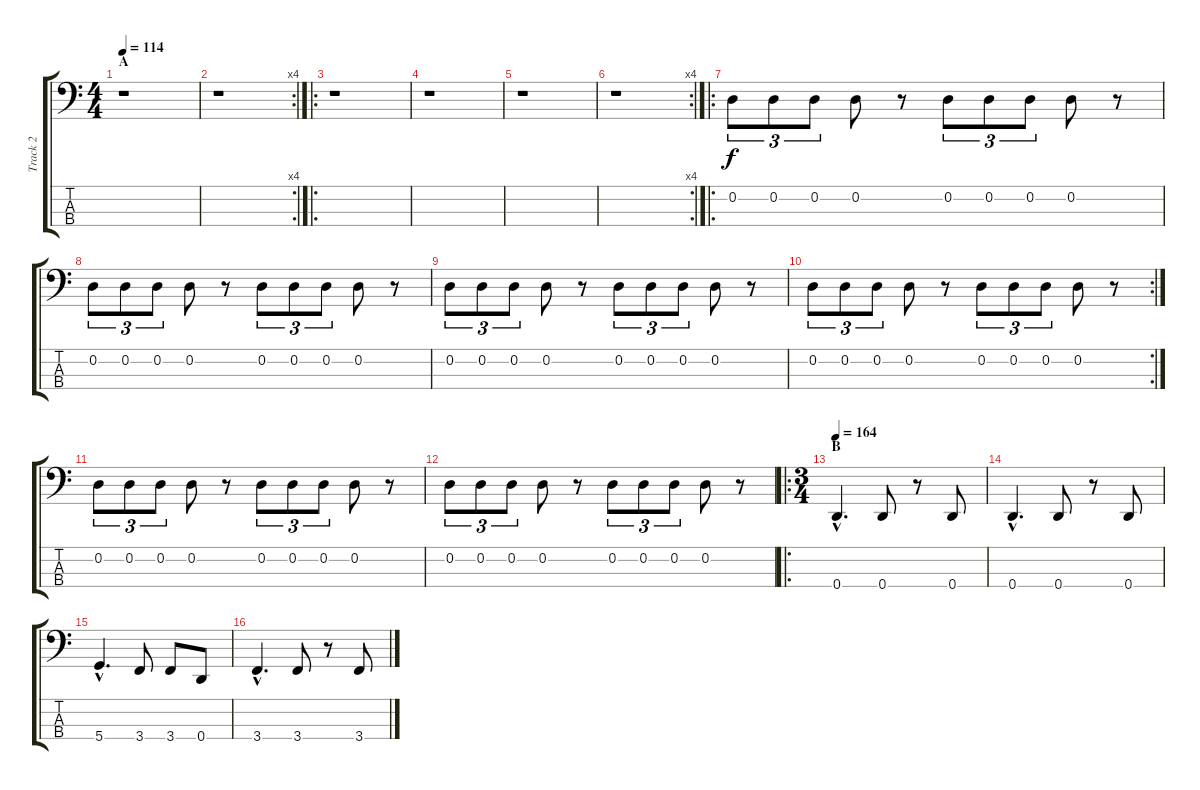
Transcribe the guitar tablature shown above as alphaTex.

\track ("Track 2" "Track 2") {instrument electricbasspick}
\staff {score tabs}
\tuning (G2 D2 A1 D1) {hide}
\ts (4 4)
\section ("" "A")
\tempo 114
\clef f4
\ks c
r.1{dy f instrument electricbasspick} |
\rc 4
r.1 |
\ro
r.1 |
r.1 |
r.1 |
\rc 4
r.1 |
\ro
0.2.8{tu (3 2)} 0.2.8{tu (3 2)} 0.2.8{tu (3 2)} 0.2.8 r.8 0.2.8{tu (3 2)} 0.2.8{tu (3 2)} 0.2.8{tu (3 2)} 0.2.8 r.8 |
0.2.8{tu (3 2)} 0.2.8{tu (3 2)} 0.2.8{tu (3 2)} 0.2.8 r.8 0.2.8{tu (3 2)} 0.2.8{tu (3 2)} 0.2.8{tu (3 2)} 0.2.8 r.8 |
0.2.8{tu (3 2)} 0.2.8{tu (3 2)} 0.2.8{tu (3 2)} 0.2.8 r.8 0.2.8{tu (3 2)} 0.2.8{tu (3 2)} 0.2.8{tu (3 2)} 0.2.8 r.8 |
\rc 2
0.2.8{tu (3 2)} 0.2.8{tu (3 2)} 0.2.8{tu (3 2)} 0.2.8 r.8 0.2.8{tu (3 2)} 0.2.8{tu (3 2)} 0.2.8{tu (3 2)} 0.2.8 r.8 |
0.2.8{tu (3 2)} 0.2.8{tu (3 2)} 0.2.8{tu (3 2)} 0.2.8 r.8 0.2.8{tu (3 2)} 0.2.8{tu (3 2)} 0.2.8{tu (3 2)} 0.2.8 r.8 |
0.2.8{tu (3 2)} 0.2.8{tu (3 2)} 0.2.8{tu (3 2)} 0.2.8 r.8 0.2.8{tu (3 2)} 0.2.8{tu (3 2)} 0.2.8{tu (3 2)} 0.2.8 r.8 |
\ro
\ts (3 4)
\section ("" "B")
\tempo 164
0.4{hac}.4{d} 0.4.8 r.8 0.4.8 |
0.4{hac}.4{d} 0.4.8 r.8 0.4.8 |
5.4{hac}.4{d} 3.4.8 3.4.8 0.4.8 |
3.4{hac}.4{d} 3.4.8 r.8 3.4.8
